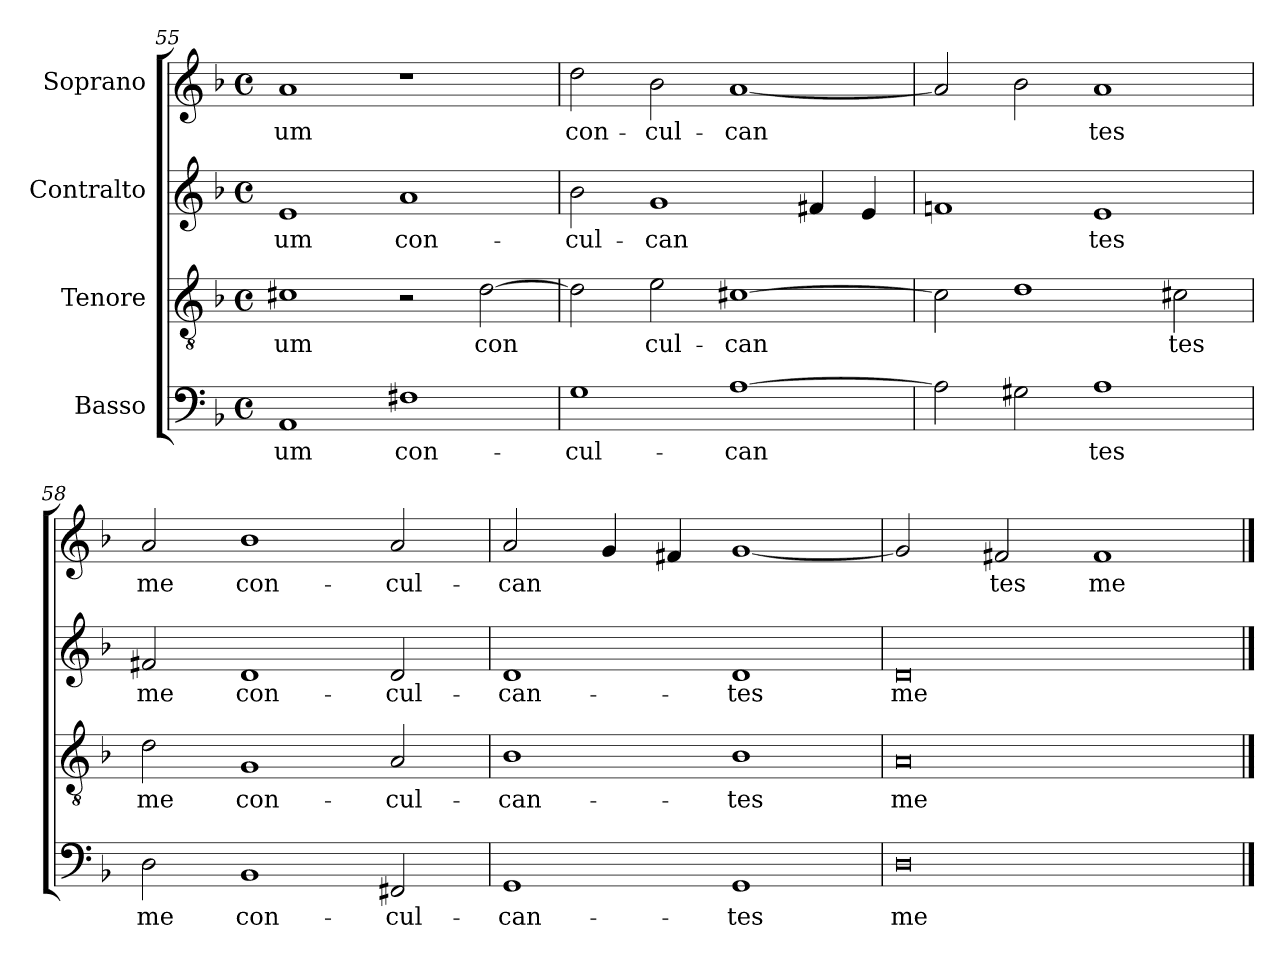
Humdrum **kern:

**kern	**text	**kern	**text	**kern	**text	**kern	**text
*part4	*part4	*part3	*part3	*part2	*part2	*part1	*part1
*staff4	*staff4	*staff3	*staff3	*staff2	*staff2	*staff1	*staff1
*I"Basso	*	*I"Tenore	*	*I"Contralto	*	*I"Soprano	*
*clefF4	*	*clefGv2	*	*clefG2	*	*clefG2	*
*k[b-]	*	*k[b-]	*	*k[b-]	*	*k[b-]	*
*F:	*	*F:	*	*F:	*	*F:	*
*M4/4	*	*M4/4	*	*M4/4	*	*M4/4	*
*met(c)	*	*met(c)	*	*met(c)	*	*met(c)	*
=55	=55	=55	=55	=55	=55	=55	=55
!	!LO:LY:b:cj	!	!LO:LY:b:cj	!	!LO:LY:b:cj	!	!LO:LY:b:cj
1AA	-um	1c#X	-um	1e	-um	1a	-um
!	!LO:LY:b:cj	!	!	!	!LO:LY:b:cj	!	!
1F#X	con-	2r	.	1a	con-	1r	.
!	!	!	!LO:LY:b:cj	!	!	!	!
.	.	[>2d\	con-	.	.	.	.
=56	=56	=56	=56	=56	=56	=56	=56
!	!LO:LY:b:cj	!	!LO:LY:b:cj	!	!LO:LY:b:cj	!	!LO:LY:b:cj
1G	-cul-	2d\]	--	2b-\	-cul-	2dd\	con-
!	!	!	!LO:LY:b:cj	!	!LO:LY:b:cj	!	!LO:LY:b:cj
.	.	2e\	-cul-	1g	-can-	2b-\	-cul-
!	!LO:LY:b:cj	!	!LO:LY:b:cj	!	!	!	!LO:LY:b:cj
[>1A	-can-	[>1c#X	-can-	.	.	[<1a	-can-
!	!	!	!	!	!LO:LY:b:cj	!	!
.	.	.	.	4f#X/	--	.	.
!	!	!	!	!	!LO:LY:b:cj	!	!
.	.	.	.	4e/	--	.	.
=57	=57	=57	=57	=57	=57	=57	=57
!	!LO:LY:b:cj	!	!LO:LY:b:cj	!	!LO:LY:b:cj	!	!LO:LY:b:cj
2A\]	--	2c#\]	--	1fn	--	2a/]	--
!	!LO:LY:b:cj	!	!LO:LY:b:cj	!	!	!	!LO:LY:b:cj
2G#X\	--	1d	--	.	.	2b-\	--
!	!LO:LY:b:cj	!	!	!	!LO:LY:b:cj	!	!LO:LY:b:cj
1A	-tes	.	.	1e	-tes	1a	-tes
!	!	!	!LO:LY:b:cj	!	!	!	!
.	.	2c#X\	-tes	.	.	.	.
=58	=58	=58	=58	=58	=58	=58	=58
!	!LO:LY:b:cj	!	!LO:LY:b:cj	!	!LO:LY:b:cj	!	!LO:LY:b:cj
2D\	me	2d\	me	2f#X/	me	2a/	me
!	!LO:LY:b:cj	!	!LO:LY:b:cj	!	!LO:LY:b:cj	!	!LO:LY:b:cj
1BB-	con-	1G	con-	1d	con-	1b-	con-
!	!LO:LY:b:cj	!	!LO:LY:b:cj	!	!LO:LY:b:cj	!	!LO:LY:b:cj
2FF#X/	-cul-	2A/	-cul-	2d/	-cul-	2a/	-cul-
!!LO:LB:g=z
=59	=59	=59	=59	=59	=59	=59	=59
!	!LO:LY:b:cj	!	!LO:LY:b:cj	!	!LO:LY:b:cj	!	!LO:LY:b:cj
1GG	-can-	1B-	-can-	1d	-can-	2a/	-can-
!	!	!	!	!	!	!	!LO:LY:b:cj
.	.	.	.	.	.	4g/	--
!	!	!	!	!	!	!	!LO:LY:b:cj
.	.	.	.	.	.	4f#X/	--
!	!LO:LY:b:cj	!	!LO:LY:b:cj	!	!LO:LY:b:cj	!	!LO:LY:b:cj
1GG	-tes	1B-	-tes	1d	-tes	[<1g	--
=60	=60	=60	=60	=60	=60	=60	=60
!	!LO:LY:b:cj	!	!LO:LY:b:cj	!	!LO:LY:b:cj	!	!LO:LY:b:cj
0D	me	0A	me	0d	me	2g/]	--
!	!	!	!	!	!	!	!LO:LY:b:cj
.	.	.	.	.	.	2f#X/	-tes
!	!	!	!	!	!	!	!LO:LY:b:cj
.	.	.	.	.	.	1f#	me
==	==	==	==	==	==	==	==
*-	*-	*-	*-	*-	*-	*-	*-
